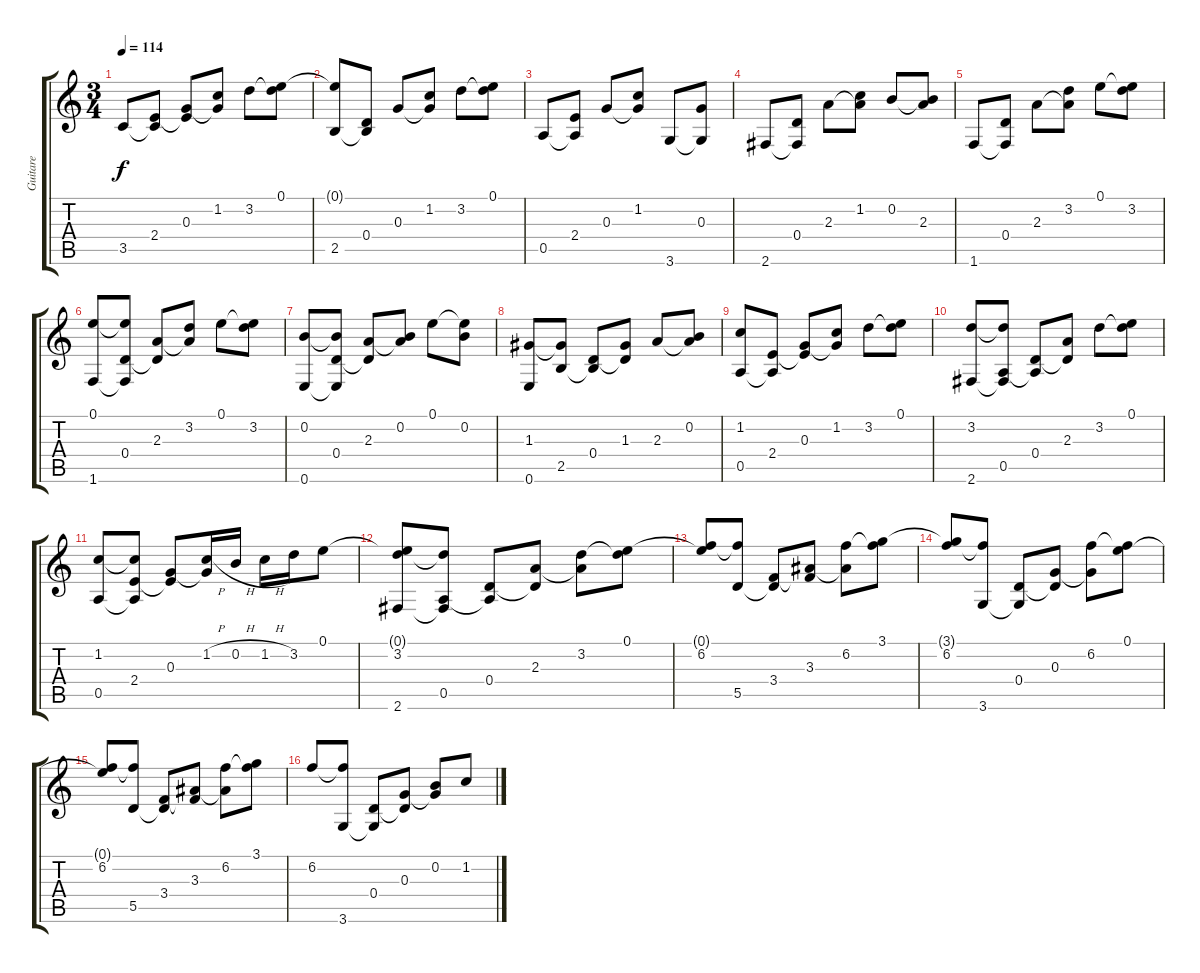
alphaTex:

\track ("Guitare" "Guitare") {instrument acousticguitarsteel}
\staff {score tabs}
\tuning (E4 B3 G3 D3 A2 E2) {hide}
\ts (3 4)
\tempo 114
\clef g2
\ks c
3.5.8{dy f instrument acousticguitarsteel} (2.4 3.5{t}).8 (0.3 2.4{t}).8 (1.2 0.3{t}).8 3.2.8 (0.1 3.2{t}).8 |
(0.1{t} 2.5).8 (0.4 2.5{t}).8 0.3.8 (1.2 0.3{t}).8 3.2.8 (0.1 3.2{t}).8 |
0.5.8 (2.4 0.5{t}).8 0.3.8 (1.2 0.3{t}).8 3.6.8 (0.3 3.6{t}).8 |
2.6.8 (0.4 2.6{t}).8 2.3.8 (1.2 2.3{t}).8 0.2.8 (0.2{t} 2.3).8 |
1.6.8 (0.4 1.6{t}).8 2.3.8 (3.2 2.3{t}).8 0.1.8 (0.1{t} 3.2).8 |
(0.1 1.6).8 (0.1{t} 0.4 1.6{t}).8 (2.3 0.4{t}).8 (3.2 2.3{t}).8 0.1.8 (0.1{t} 3.2).8 |
(0.2 0.6).8 (0.2{t} 0.4 0.6{t}).8 (2.3 0.4{t}).8 (0.2 2.3{t}).8 0.1.8 (0.1{t} 0.2).8 |
(1.3 0.6).8 (1.3{t} 2.5).8 (0.4 2.5{t}).8 (1.3 0.4{t}).8 2.3.8 (0.2 2.3{t}).8 |
(1.2 0.5).8 (2.4 0.5{t}).8 (0.3 2.4{t}).8 (1.2 0.3{t}).8 3.2.8 (0.1 3.2{t}).8 |
(3.2 2.6).8 (3.2{t} 0.5 2.6{t}).8 (0.4 0.5{t}).8 (2.3 0.4{t}).8 3.2.8 (0.1 3.2{t}).8 |
(1.2 0.5).8 (1.2{t} 2.4 0.5{t}).8 (0.3 2.4{t}).8 (1.2{h} 0.3{t}).16 0.2{h}.16 1.2{h}.16 3.2.16 0.1.8 |
(0.1{t} 3.2 2.6).8 (3.2{t} 0.5 2.6{t}).8 (0.4 0.5{t}).8 (2.3 0.4{t}).8 (3.2 2.3{t}).8 (0.1 3.2{t}).8 |
(0.1{t} 6.2).8 (6.2{t} 5.5).8 (3.4 5.5{t}).8 (3.3 3.4{t}).8 (6.2 3.3{t}).8 (3.1 6.2{t}).8 |
(3.1{t} 6.2).8 (6.2{t} 3.6).8 (0.4 3.6{t}).8 (0.3 0.4{t}).8 (6.2 0.3{t}).8 (0.1 6.2{t}).8 |
(0.1{t} 6.2).8 (6.2{t} 5.5).8 (3.4 5.5{t}).8 (3.3 3.4{t}).8 (6.2 3.3{t}).8 (3.1 6.2{t}).8 |
6.2.8 (6.2{t} 3.6).8 (0.4 3.6{t}).8 (0.3 0.4{t}).8 (0.2 0.3{t}).8 1.2.8
